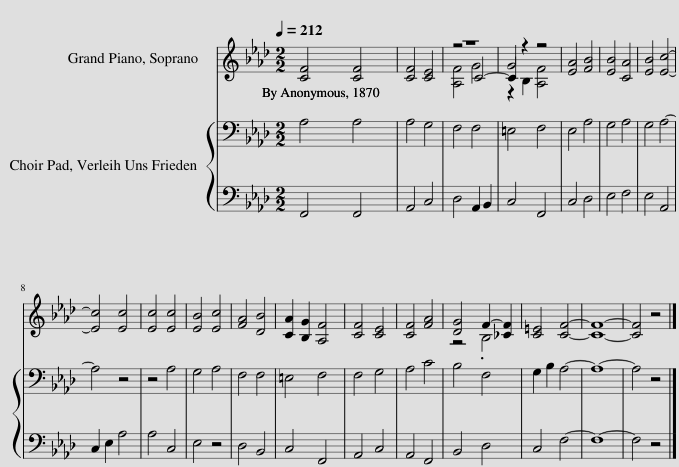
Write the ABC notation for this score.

X:1
%%score ( 1 2 3 ) { 4 | 5 }
L:1/8
Q:1/4=212
M:2/2
I:linebreak $
K:Ab
V:1 treble
V:2 treble
V:3 treble
V:4 bass
V:5 bass
V:1
 [CF]4 [CF]4 | [CF]4 [CE]4 | z8 | G4 z4 | [EA]4 [FB]4 | %5
 [EB]4 [CA]4 | [EB]4 [Ec]4- |$ [Ec]4 [Ec]4 | [Ec]4 [Ec]4 | [EB]4 [Ec]4 | %10
 [FA]4 [DB]4 | [CA]2 [B,G]2 [A,F]4 | [CF]4 [CE]4 | [CF]4 [FA]4 | [DG]4 F2- [_CF]2 | %15
 [C=E]4 [CF]4- | [CF]8- | [CF]4 z4 |] %18
V:2
 x8 | x8 | [A,F]4 G4 | z2 B,2 [A,F]4 | x8 | %5
 x8 | x8 |$ x8 | x8 | x8 | %10
 x8 | x8 | x8 | x8 | z4 .B,4 | %15
 x8 | x8 | x8 |] %18
V:3
 x8 | x8 | z4 C4- | C2 z2 z4 | x8 | %5
 x8 | x8 |$ x8 | x8 | x8 | %10
 x8 | x8 | x8 | x8 | x8 | %15
 x8 | x8 | x8 |] %18
V:4
 A,4 A,4 | A,4 G,4 | F,4 F,4 | =E,4 F,4 | E,4 A,4 | %5
 G,4 A,4 | G,4 A,4- |$ A,4 z4 | z4 A,4 | G,4 A,4 | %10
 F,4 F,4 | =E,4 F,4 | F,4 G,4 | A,4 C4 | B,4 F,4 | %15
 G,2 B,2 A,4- | A,8- | A,4 z4 |] %18
V:5
 F,,4 F,,4 | A,,4 C,4 | D,4 A,,2 B,,2 | C,4 F,,4 | C,4 D,4 | %5
 E,4 F,4 | E,4 A,,4 |$ C,2 E,2 A,4 | A,4 C,4 | E,4 z4 | %10
 D,4 B,,4 | C,4 F,,4 | A,,4 C,4 | A,,4 F,,4 | B,,4 D,4 | %15
 C,4 F,4- | F,8- | F,4 z4 |] %18
